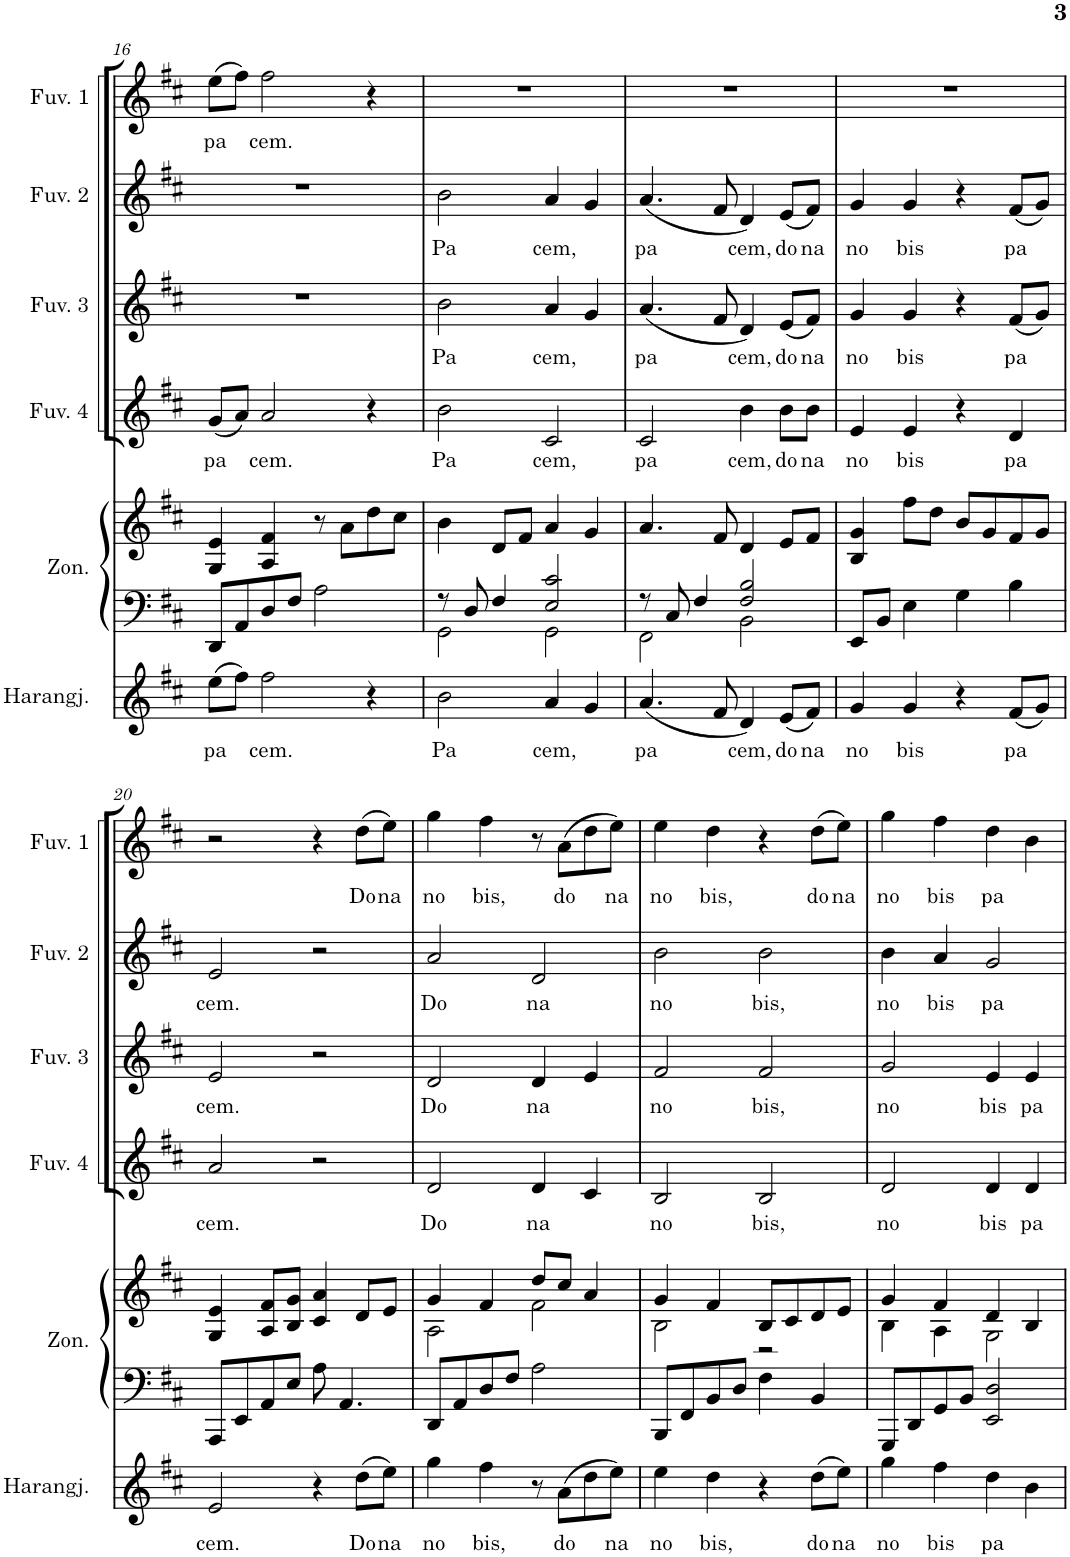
**kern	**text	**kern	**kern	**kern	**text	**kern	**text	**kern	**text	**kern	**text
*part6	*part6	*part5	*part5	*part4	*part4	*part3	*part3	*part2	*part2	*part1	*part1
*staff7	*staff7	*staff6	*staff5	*staff4	*staff4	*staff3	*staff3	*staff2	*staff2	*staff1	*staff1
*I"Harangjáték	*	*I"Zongora	*	*I"Fuvola 4	*	*I"Fuvola 3	*	*I"Fuvola 2	*	*I"Fuvola 1	*
*I'Harangj.	*	*I'Zon.	*	*I'Fuv. 4	*	*I'Fuv. 3	*	*I'Fuv. 2	*	*I'Fuv. 1	*
!!LO:PB:g=z
*clefG2	*	*clefF4	*clefG2	*clefG2	*	*clefG2	*	*clefG2	*	*clefG2	*
*Trd-14c-24	*	*	*	*	*	*	*	*	*	*	*
*k[f#c#]	*	*k[f#c#]	*k[f#c#]	*k[f#c#]	*	*k[f#c#]	*	*k[f#c#]	*	*k[f#c#]	*
*M4/4	*	*M4/4	*M4/4	*M4/4	*	*M4/4	*	*M4/4	*	*M4/4	*
=16	=16	=16	=16	=16	=16	=16	=16	=16	=16	=16	=16
!	!LO:LY:b	!	!	!	!LO:LY:b	!	!	!	!	!	!LO:LY:b
(8ee\L	pa	8DD/L	4G/ 4e/	(8g/L	pa	1r	.	1r	.	(8ee\L	pa
8ff#\J)	.	8AA/	.	8a/J)	.	.	.	.	.	8ff#\J)	.
!	!LO:LY:b	!	!	!	!LO:LY:b	!	!	!	!	!	!LO:LY:b
2ff#\	cem.	8D/	4A/ 4f#/	2a/	cem.	.	.	.	.	2ff#\	cem.
.	.	8F#/J	.	.	.	.	.	.	.	.	.
.	.	2A\	8r	.	.	.	.	.	.	.	.
.	.	.	8a\L	.	.	.	.	.	.	.	.
4r	.	.	8dd\	4r	.	.	.	.	.	4r	.
.	.	.	8cc#\J	.	.	.	.	.	.	.	.
=17	=17	=17	=17	=17	=17	=17	=17	=17	=17	=17	=17
!	!LO:LY:b	!	!	!	!LO:LY:b	!	!LO:LY:b	!	!LO:LY:b	!	!
*	*	*^	*	*	*	*	*	*	*	*	*
2b\	Pa	8r	2GG\	4b\	2b\	Pa	2b\	Pa	2b\	Pa	1r	.
.	.	8D/	.	.	.	.	.	.	.	.	.	.
.	.	4F#/	.	8d/L	.	.	.	.	.	.	.	.
.	.	.	.	8f#/J	.	.	.	.	.	.	.	.
!	!LO:LY:b	!	!	!	!	!LO:LY:b	!	!LO:LY:b	!	!LO:LY:b	!	!
4a/	cem,	2E/ 2c#/	2GG\	4a/	2c#/	cem,	4a/	cem,	4a/	cem,	.	.
4g/	.	.	.	4g/	.	.	4g/	.	4g/	.	.	.
=18	=18	=18	=18	=18	=18	=18	=18	=18	=18	=18	=18	=18
!	!LO:LY:b	!	!	!	!	!LO:LY:b	!	!LO:LY:b	!	!LO:LY:b	!	!
(4.a/	pa	8r	2FF#\	4.a/	2c#/	pa	(4.a/	pa	(4.a/	pa	1r	.
.	.	8C#/	.	.	.	.	.	.	.	.	.	.
.	.	4F#/	.	.	.	.	.	.	.	.	.	.
8f#/	.	.	.	8f#/	.	.	8f#/	.	8f#/	.	.	.
!	!LO:LY:b	!	!	!	!	!LO:LY:b	!	!LO:LY:b	!	!LO:LY:b	!	!
4d/)	cem,	2F#/ 2B/	2BB\	4d/	4b\	cem,	4d/)	cem,	4d/)	cem,	.	.
!	!LO:LY:b	!	!	!	!	!LO:LY:b	!	!LO:LY:b	!	!LO:LY:b	!	!
(8e/L	do	.	.	8e/L	8b\L	do	(8e/L	do	(8e/L	do	.	.
!	!LO:LY:b	!	!	!	!	!LO:LY:b	!	!LO:LY:b	!	!LO:LY:b	!	!
8f#/J)	na	.	.	8f#/J	8b\J	na	8f#/J)	na	8f#/J)	na	.	.
*	*	*v	*v	*	*	*	*	*	*	*	*	*
=19	=19	=19	=19	=19	=19	=19	=19	=19	=19	=19	=19
!	!LO:LY:b	!	!	!	!LO:LY:b	!	!LO:LY:b	!	!LO:LY:b	!	!
4g/	no	8EE/L	4B/ 4g/	4e/	no	4g/	no	4g/	no	1r	.
.	.	8BB/J	.	.	.	.	.	.	.	.	.
!	!LO:LY:b	!	!	!	!LO:LY:b	!	!LO:LY:b	!	!LO:LY:b	!	!
4g/	bis	4E\	8ff#\L	4e/	bis	4g/	bis	4g/	bis	.	.
.	.	.	8dd\J	.	.	.	.	.	.	.	.
4r	.	4G\	8b/L	4r	.	4r	.	4r	.	.	.
.	.	.	8g/	.	.	.	.	.	.	.	.
!	!LO:LY:b	!	!	!	!LO:LY:b	!	!LO:LY:b	!	!LO:LY:b	!	!
(8f#/L	pa	4B\	8f#/	4d/	pa	(8f#/L	pa	(8f#/L	pa	.	.
8g/J)	.	.	8g/J	.	.	8g/J)	.	8g/J)	.	.	.
!!LO:LB:g=z
=20	=20	=20	=20	=20	=20	=20	=20	=20	=20	=20	=20
!	!LO:LY:b	!	!	!	!LO:LY:b	!	!LO:LY:b	!	!LO:LY:b	!	!
2e/	cem.	8AAA/L	4G/ 4e/	2a/	cem.	2e/	cem.	2e/	cem.	2r	.
.	.	8EE/	.	.	.	.	.	.	.	.	.
.	.	8AA/	8A/ 8f#/L	.	.	.	.	.	.	.	.
.	.	8E/J	8B/ 8g/J	.	.	.	.	.	.	.	.
4r	.	8A\	4c#/ 4a/	2r	.	2r	.	2r	.	4r	.
.	.	4.AA/	.	.	.	.	.	.	.	.	.
!	!LO:LY:b	!	!	!	!	!	!	!	!	!	!LO:LY:b
(8dd\L	Do	.	8d/L	.	.	.	.	.	.	(8dd\L	Do
!	!LO:LY:b	!	!	!	!	!	!	!	!	!	!LO:LY:b
8ee\J)	na	.	8e/J	.	.	.	.	.	.	8ee\J)	na
=21	=21	=21	=21	=21	=21	=21	=21	=21	=21	=21	=21
!	!LO:LY:b	!	!	!	!LO:LY:b	!	!LO:LY:b	!	!LO:LY:b	!	!LO:LY:b
*	*	*	*^	*	*	*	*	*	*	*	*
4gg\	no	8DD/L	4g/	2A\	2d/	Do	2d/	Do	2a/	Do	4gg\	no
.	.	8AA/	.	.	.	.	.	.	.	.	.	.
!	!LO:LY:b	!	!	!	!	!	!	!	!	!	!	!LO:LY:b
4ff#\	bis,	8D/	4f#/	.	.	.	.	.	.	.	4ff#\	bis,
.	.	8F#/J	.	.	.	.	.	.	.	.	.	.
!	!	!	!	!	!	!LO:LY:b	!	!LO:LY:b	!	!LO:LY:b	!	!
8r	.	2A\	8dd/L	2f#\	4d/	na	4d/	na	2d/	na	8r	.
!	!LO:LY:b	!	!	!	!	!	!	!	!	!	!	!LO:LY:b
(8a\L	do	.	8cc#/J	.	.	.	.	.	.	.	(8a\L	do
8dd\	.	.	4a/	.	4c#/	.	4e/	.	.	.	8dd\	.
!	!LO:LY:b	!	!	!	!	!	!	!	!	!	!	!LO:LY:b
8ee\J)	na	.	.	.	.	.	.	.	.	.	8ee\J)	na
=22	=22	=22	=22	=22	=22	=22	=22	=22	=22	=22	=22	=22
!	!LO:LY:b	!	!	!	!	!LO:LY:b	!	!LO:LY:b	!	!LO:LY:b	!	!LO:LY:b
4ee\	no	8BBB/L	4g/	2B\	2B/	no	2f#/	no	2b\	no	4ee\	no
.	.	8FF#/	.	.	.	.	.	.	.	.	.	.
!	!LO:LY:b	!	!	!	!	!	!	!	!	!	!	!LO:LY:b
4dd\	bis,	8BB/	4f#/	.	.	.	.	.	.	.	4dd\	bis,
.	.	8D/J	.	.	.	.	.	.	.	.	.	.
!	!	!	!	!	!	!LO:LY:b	!	!LO:LY:b	!	!LO:LY:b	!	!
4r	.	4F#\	8B/L	2r	2B/	bis,	2f#/	bis,	2b\	bis,	4r	.
.	.	.	8c#/	.	.	.	.	.	.	.	.	.
!	!LO:LY:b	!	!	!	!	!	!	!	!	!	!	!LO:LY:b
(8dd\L	do	4BB/	8d/	.	.	.	.	.	.	.	(8dd\L	do
!	!LO:LY:b	!	!	!	!	!	!	!	!	!	!	!LO:LY:b
8ee\J)	na	.	8e/J	.	.	.	.	.	.	.	8ee\J)	na
=23	=23	=23	=23	=23	=23	=23	=23	=23	=23	=23	=23	=23
!	!LO:LY:b	!	!	!	!	!LO:LY:b	!	!LO:LY:b	!	!LO:LY:b	!	!LO:LY:b
4gg\	no	8GGG/L	4g/	4B\	2d/	no	2g/	no	4b\	no	4gg\	no
.	.	8DD/	.	.	.	.	.	.	.	.	.	.
!	!LO:LY:b	!	!	!	!	!	!	!	!	!LO:LY:b	!	!LO:LY:b
4ff#\	bis	8GG/	4f#/	4A\	.	.	.	.	4a/	bis	4ff#\	bis
.	.	8BB/J	.	.	.	.	.	.	.	.	.	.
!	!LO:LY:b	!	!	!	!	!LO:LY:b	!	!LO:LY:b	!	!LO:LY:b	!	!LO:LY:b
4dd\	pa	2EE/ 2D/	4d/	2G\	4d/	bis	4e/	bis	2g/	pa	4dd\	pa
!	!	!	!	!	!	!LO:LY:b	!	!LO:LY:b	!	!	!	!
4b\	.	.	4B/	.	4d/	pa	4e/	pa	.	.	4b\	.
*	*	*	*v	*v	*	*	*	*	*	*	*	*
=	=	=	=	=	=	=	=	=	=	=	=
*-	*-	*-	*-	*-	*-	*-	*-	*-	*-	*-	*-
